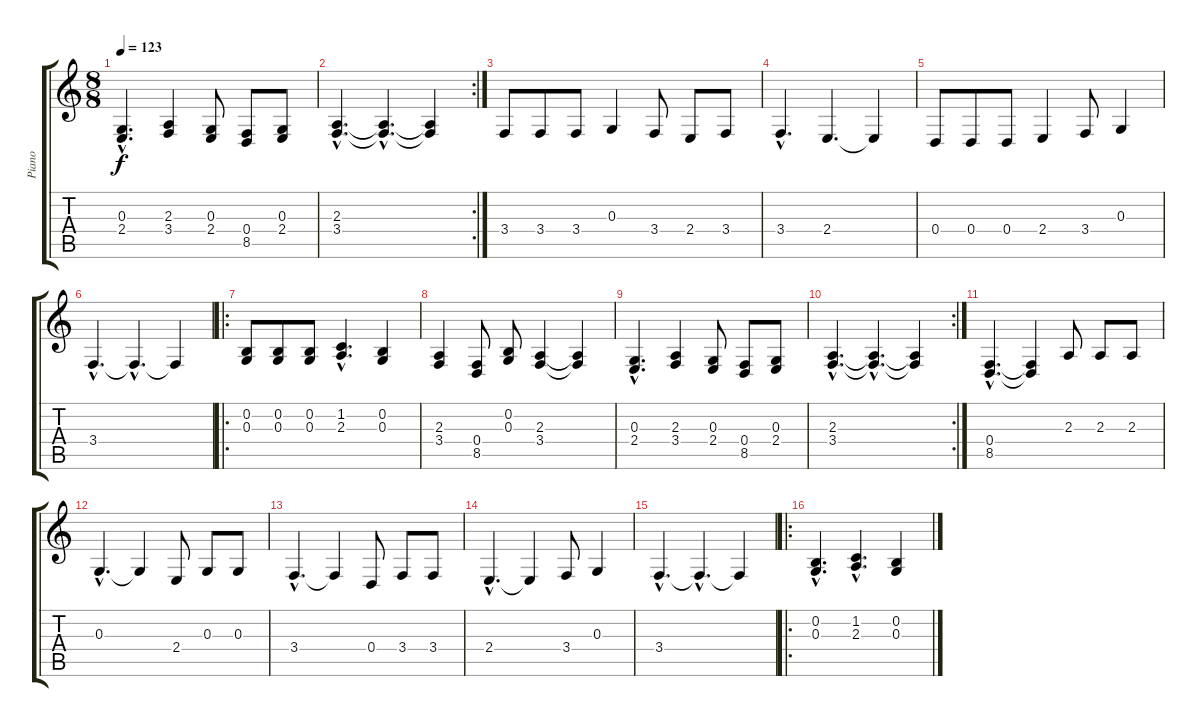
\track ("Piano" "Piano") {instrument electricgrandpiano}
\staff {score tabs}
\tuning (E4 B3 G3 D3 A2 E2) {hide}
\ts (8 8)
\tempo 123
\clef g2
\ks c
(0.3{hac} 2.4{hac}).4{d dy f} (2.3 3.4).4 (0.3 2.4).8 (0.4 8.5).8 (0.3 2.4).8 |
\rc 2
(2.3{hac} 3.4{hac}).4{d} (2.3{hac t} 3.4{hac t}).4{d} (2.3{t} 3.4{t}).4 |
3.4.8 3.4.8 3.4.8 0.3.4 3.4.8 2.4.8 3.4.8 |
3.4{hac}.4{d} 2.4.4{d} 2.4{t}.4 |
0.4.8 0.4.8 0.4.8 2.4.4 3.4.8 0.3.4 |
3.4{hac}.4{d} 3.4{hac t}.4{d} 3.4{t}.4 |
\ro
(0.2 0.3).8 (0.2 0.3).8 (0.2 0.3).8 (1.2{hac} 2.3{hac}).4{d} (0.2 0.3).4 |
(2.3 3.4).4 (0.4 8.5).8 (0.2 0.3).8 (2.3 3.4).4 (2.3{t} 3.4{t}).4 |
(0.3{hac} 2.4{hac}).4{d} (2.3 3.4).4 (0.3 2.4).8 (0.4 8.5).8 (0.3 2.4).8 |
\rc 2
(2.3{hac} 3.4{hac}).4{d} (2.3{hac t} 3.4{hac t}).4{d} (2.3{t} 3.4{t}).4 |
(0.4{hac} 8.5{hac}).4{d} (0.4{t} 8.5{t}).4 2.3.8 2.3.8 2.3.8 |
0.3{hac}.4{d} 0.3{t}.4 2.4.8 0.3.8 0.3.8 |
3.4{hac}.4{d} 3.4{t}.4 0.4.8 3.4.8 3.4.8 |
2.4{hac}.4{d} 2.4{t}.4 3.4.8 0.3.4 |
3.4{hac}.4{d} 3.4{hac t}.4{d} 3.4{t}.4 |
\ro
(0.2{hac} 0.3{hac}).4{d} (1.2{hac} 2.3{hac}).4{d} (0.2 0.3).4
